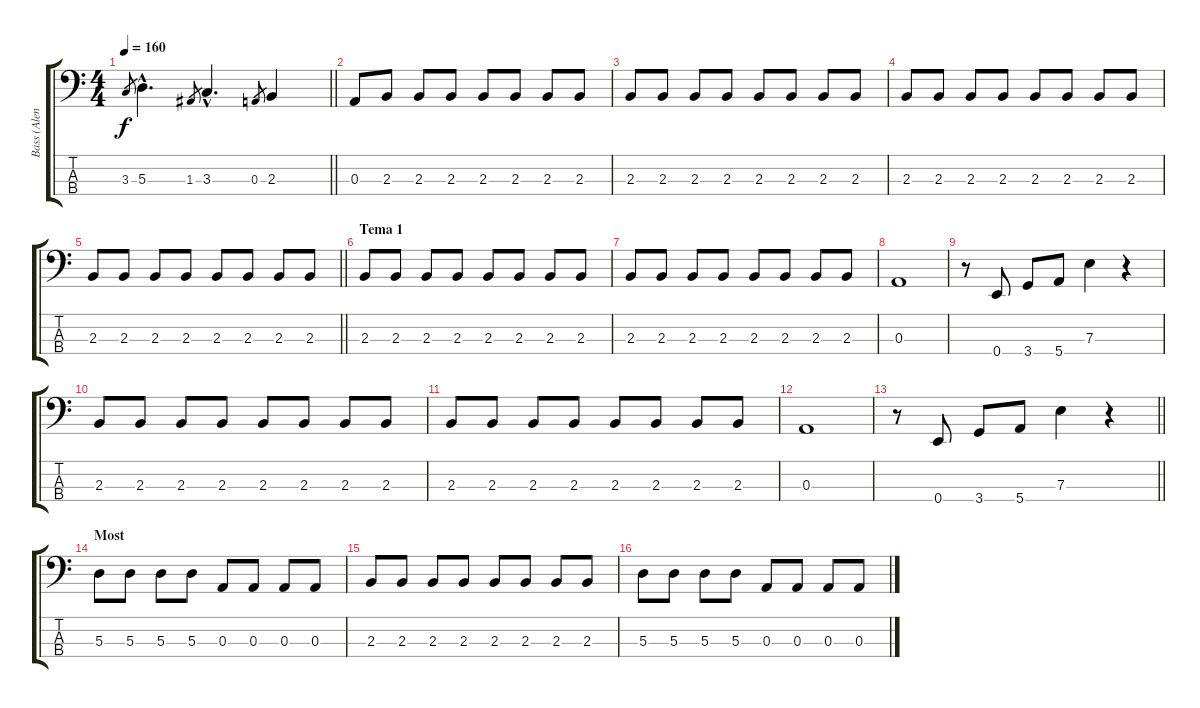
\track ("Bass (Alen Islamovic)" "Bass (Alen") {instrument electricbassfinger}
\staff {score tabs}
\tuning (G2 D2 A1 E1) {hide}
\ts (4 4)
\tempo 160
\clef f4
\barLineRight lightlight
\ks c
3.3.8{gr dy f} 5.3{hac}.4{d} 1.3.8{gr} 3.3{hac}.4{d} 0.3.8{gr} 2.3.4 |
0.3.8 2.3.8 2.3.8 2.3.8 2.3.8 2.3.8 2.3.8 2.3.8 |
2.3.8 2.3.8 2.3.8 2.3.8 2.3.8 2.3.8 2.3.8 2.3.8 |
2.3.8 2.3.8 2.3.8 2.3.8 2.3.8 2.3.8 2.3.8 2.3.8 |
\barLineRight lightlight
2.3.8 2.3.8 2.3.8 2.3.8 2.3.8 2.3.8 2.3.8 2.3.8 |
\section ("" "Tema 1")
2.3.8 2.3.8 2.3.8 2.3.8 2.3.8 2.3.8 2.3.8 2.3.8 |
2.3.8 2.3.8 2.3.8 2.3.8 2.3.8 2.3.8 2.3.8 2.3.8 |
0.3.1 |
r.8 0.4.8 3.4.8 5.4.8 7.3.4 r.4 |
2.3.8 2.3.8 2.3.8 2.3.8 2.3.8 2.3.8 2.3.8 2.3.8 |
2.3.8 2.3.8 2.3.8 2.3.8 2.3.8 2.3.8 2.3.8 2.3.8 |
0.3.1 |
\barLineRight lightlight
r.8 0.4.8 3.4.8 5.4.8 7.3.4 r.4 |
\section ("" "Most")
5.3.8 5.3.8 5.3.8 5.3.8 0.3.8 0.3.8 0.3.8 0.3.8 |
2.3.8 2.3.8 2.3.8 2.3.8 2.3.8 2.3.8 2.3.8 2.3.8 |
5.3.8 5.3.8 5.3.8 5.3.8 0.3.8 0.3.8 0.3.8 0.3.8
